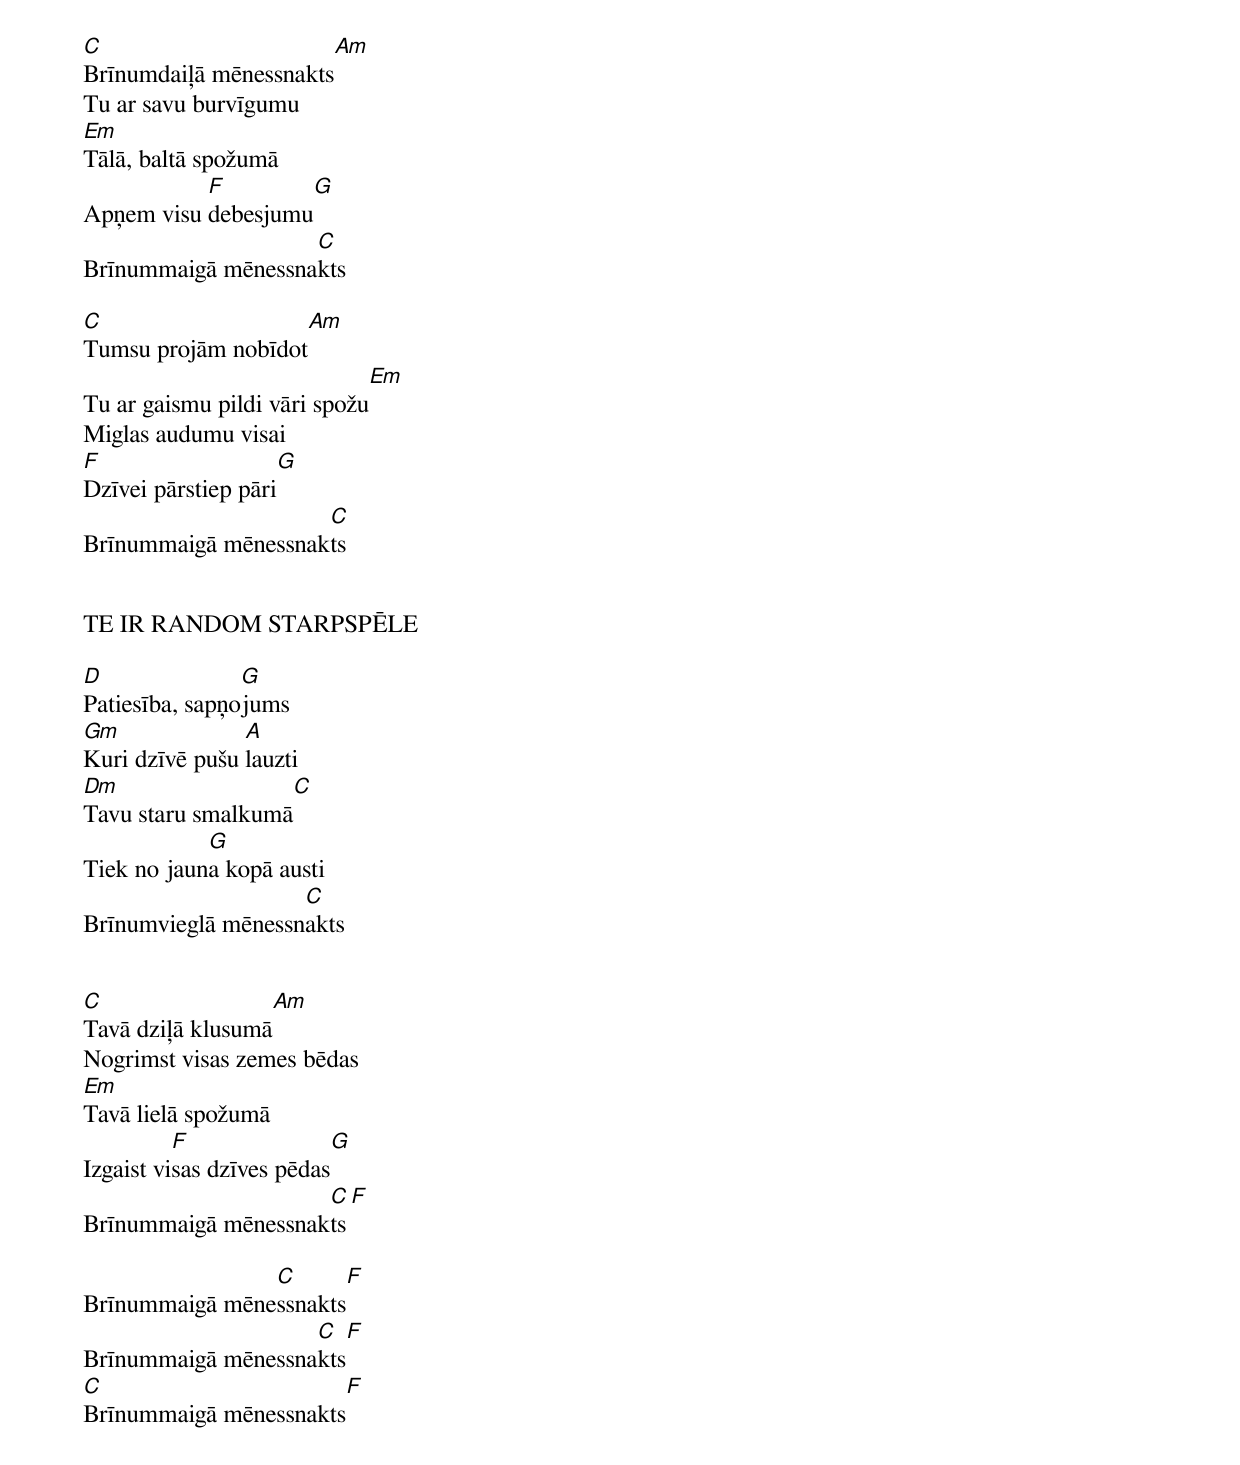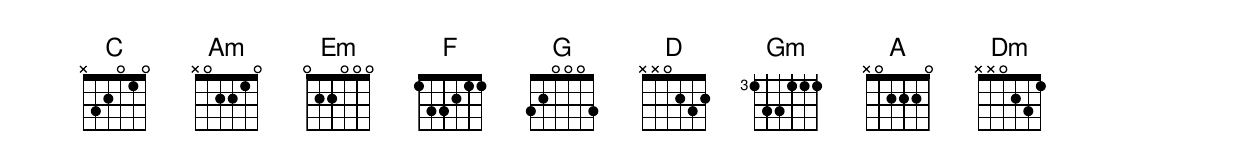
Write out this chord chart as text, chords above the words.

C 						Am
Brīnumdaiļā mēnessnakts
Tu ar savu burvīgumu
Em
Tālā, baltā spožumā
	   F		  G
Apņem visu debesjumu
		    C
Brīnummaigā mēnessnakts

C						Am
Tumsu projām nobīdot
				Em
Tu ar gaismu pildi vāri spožu
Miglas audumu visai
F		       G
Dzīvei pārstiep pāri
		     C
Brīnummaigā mēnessnakts


TE IR RANDOM STARPSPĒLE

D		G
Patiesība, sapņojums
Gm		A
Kuri dzīvē pušu lauzti
Dm			C
Tavu staru smalkumā
	    G
Tiek no jauna kopā austi
		    C
Brīnumvieglā mēnessnakts


C					Am
Tavā dziļā klusumā
Nogrimst visas zemes bēdas
Em
Tavā lielā spožumā
	  F		     G
Izgaist visas dzīves pēdas
		     C				F
Brīnummaigā mēnessnakts

		C				F
Brīnummaigā mēnessnakts
                    C				F
Brīnummaigā mēnessnakts
C				F
Brīnummaigā mēnessnakts
